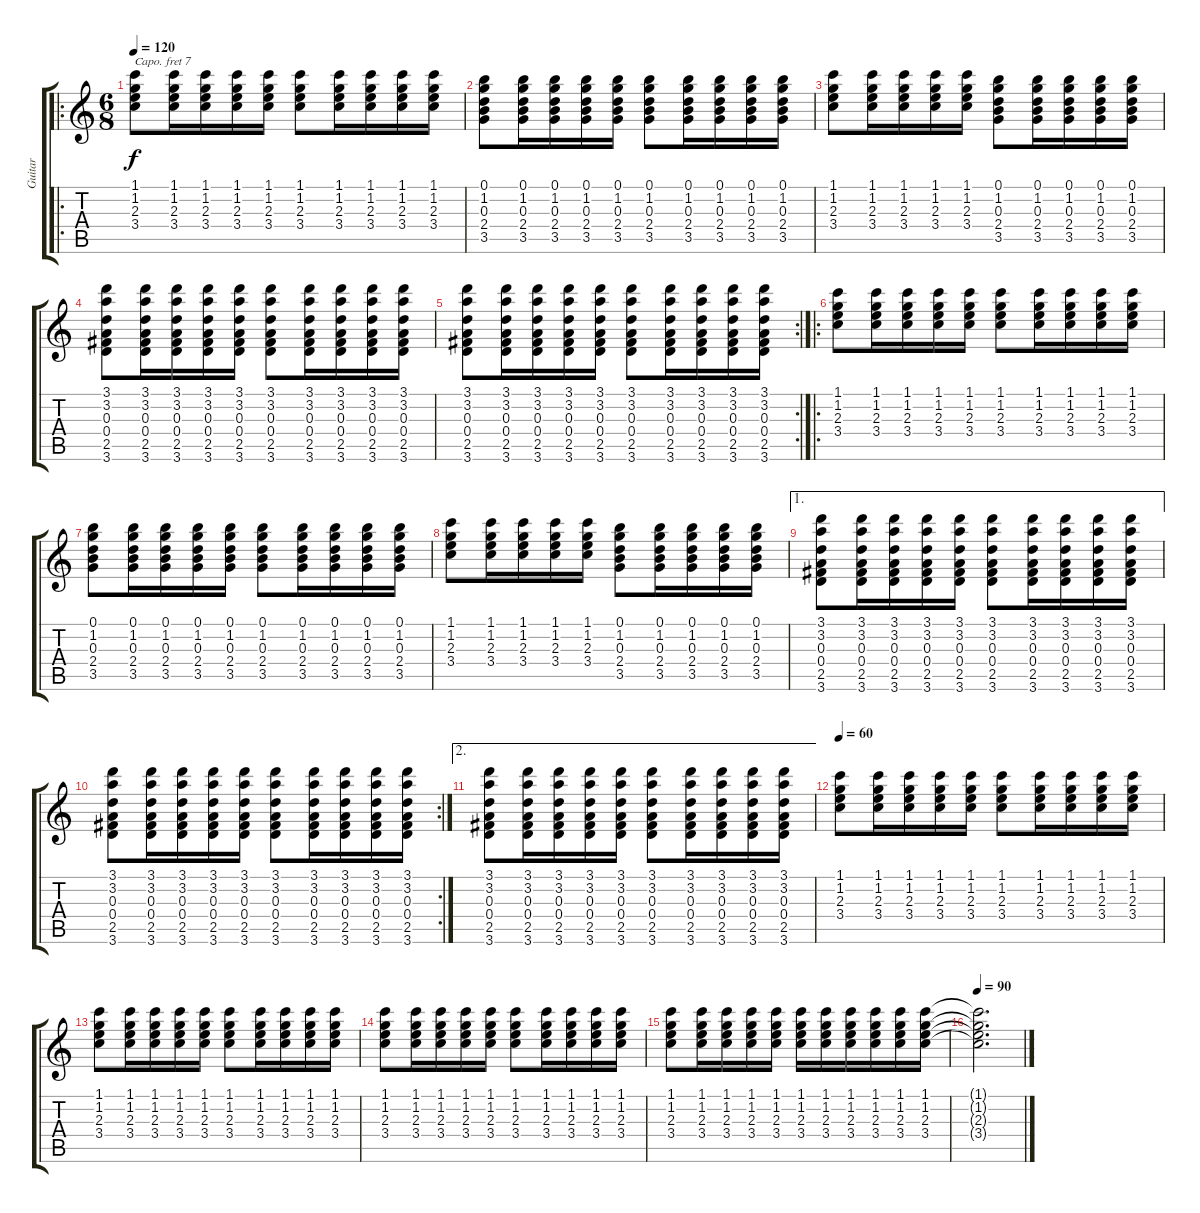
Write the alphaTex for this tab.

\track ("Guitar" "Guitar") {instrument acousticguitarnylon}
\staff {score tabs}
\capo 7
\tuning (E4 B3 G3 D3 A2 E2) {hide}
\ro
\ts (6 8)
\tempo 120
\clef g2
\ks c
(1.1 1.2 2.3 3.4).8{dy f} (1.1 1.2 2.3 3.4).16 (1.1 1.2 2.3 3.4).16 (1.1 1.2 2.3 3.4).16 (1.1 1.2 2.3 3.4).16 (1.1 1.2 2.3 3.4).8 (1.1 1.2 2.3 3.4).16 (1.1 1.2 2.3 3.4).16 (1.1 1.2 2.3 3.4).16 (1.1 1.2 2.3 3.4).16 |
(0.1 1.2 0.3 2.4 3.5).8 (0.1 1.2 0.3 2.4 3.5).16 (0.1 1.2 0.3 2.4 3.5).16 (0.1 1.2 0.3 2.4 3.5).16 (0.1 1.2 0.3 2.4 3.5).16 (0.1 1.2 0.3 2.4 3.5).8 (0.1 1.2 0.3 2.4 3.5).16 (0.1 1.2 0.3 2.4 3.5).16 (0.1 1.2 0.3 2.4 3.5).16 (0.1 1.2 0.3 2.4 3.5).16 |
(1.1 1.2 2.3 3.4).8 (1.1 1.2 2.3 3.4).16 (1.1 1.2 2.3 3.4).16 (1.1 1.2 2.3 3.4).16 (1.1 1.2 2.3 3.4).16 (0.1 1.2 0.3 2.4 3.5).8 (0.1 1.2 0.3 2.4 3.5).16 (0.1 1.2 0.3 2.4 3.5).16 (0.1 1.2 0.3 2.4 3.5).16 (0.1 1.2 0.3 2.4 3.5).16 |
(3.1 3.2 0.3 0.4 2.5 3.6).8 (3.1 3.2 0.3 0.4 2.5 3.6).16 (3.1 3.2 0.3 0.4 2.5 3.6).16 (3.1 3.2 0.3 0.4 2.5 3.6).16 (3.1 3.2 0.3 0.4 2.5 3.6).16 (3.1 3.2 0.3 0.4 2.5 3.6).8 (3.1 3.2 0.3 0.4 2.5 3.6).16 (3.1 3.2 0.3 0.4 2.5 3.6).16 (3.1 3.2 0.3 0.4 2.5 3.6).16 (3.1 3.2 0.3 0.4 2.5 3.6).16 |
\rc 2
(3.1 3.2 0.3 0.4 2.5 3.6).8 (3.1 3.2 0.3 0.4 2.5 3.6).16 (3.1 3.2 0.3 0.4 2.5 3.6).16 (3.1 3.2 0.3 0.4 2.5 3.6).16 (3.1 3.2 0.3 0.4 2.5 3.6).16 (3.1 3.2 0.3 0.4 2.5 3.6).8 (3.1 3.2 0.3 0.4 2.5 3.6).16 (3.1 3.2 0.3 0.4 2.5 3.6).16 (3.1 3.2 0.3 0.4 2.5 3.6).16 (3.1 3.2 0.3 0.4 2.5 3.6).16 |
\ro
(1.1 1.2 2.3 3.4).8 (1.1 1.2 2.3 3.4).16 (1.1 1.2 2.3 3.4).16 (1.1 1.2 2.3 3.4).16 (1.1 1.2 2.3 3.4).16 (1.1 1.2 2.3 3.4).8 (1.1 1.2 2.3 3.4).16 (1.1 1.2 2.3 3.4).16 (1.1 1.2 2.3 3.4).16 (1.1 1.2 2.3 3.4).16 |
(0.1 1.2 0.3 2.4 3.5).8 (0.1 1.2 0.3 2.4 3.5).16 (0.1 1.2 0.3 2.4 3.5).16 (0.1 1.2 0.3 2.4 3.5).16 (0.1 1.2 0.3 2.4 3.5).16 (0.1 1.2 0.3 2.4 3.5).8 (0.1 1.2 0.3 2.4 3.5).16 (0.1 1.2 0.3 2.4 3.5).16 (0.1 1.2 0.3 2.4 3.5).16 (0.1 1.2 0.3 2.4 3.5).16 |
(1.1 1.2 2.3 3.4).8 (1.1 1.2 2.3 3.4).16 (1.1 1.2 2.3 3.4).16 (1.1 1.2 2.3 3.4).16 (1.1 1.2 2.3 3.4).16 (0.1 1.2 0.3 2.4 3.5).8 (0.1 1.2 0.3 2.4 3.5).16 (0.1 1.2 0.3 2.4 3.5).16 (0.1 1.2 0.3 2.4 3.5).16 (0.1 1.2 0.3 2.4 3.5).16 |
\ae 1
(3.1 3.2 0.3 0.4 2.5 3.6).8 (3.1 3.2 0.3 0.4 2.5 3.6).16 (3.1 3.2 0.3 0.4 2.5 3.6).16 (3.1 3.2 0.3 0.4 2.5 3.6).16 (3.1 3.2 0.3 0.4 2.5 3.6).16 (3.1 3.2 0.3 0.4 2.5 3.6).8 (3.1 3.2 0.3 0.4 2.5 3.6).16 (3.1 3.2 0.3 0.4 2.5 3.6).16 (3.1 3.2 0.3 0.4 2.5 3.6).16 (3.1 3.2 0.3 0.4 2.5 3.6).16 |
\rc 2
(3.1 3.2 0.3 0.4 2.5 3.6).8 (3.1 3.2 0.3 0.4 2.5 3.6).16 (3.1 3.2 0.3 0.4 2.5 3.6).16 (3.1 3.2 0.3 0.4 2.5 3.6).16 (3.1 3.2 0.3 0.4 2.5 3.6).16 (3.1 3.2 0.3 0.4 2.5 3.6).8 (3.1 3.2 0.3 0.4 2.5 3.6).16 (3.1 3.2 0.3 0.4 2.5 3.6).16 (3.1 3.2 0.3 0.4 2.5 3.6).16 (3.1 3.2 0.3 0.4 2.5 3.6).16 |
\ae 2
(3.1 3.2 0.3 0.4 2.5 3.6).8 (3.1 3.2 0.3 0.4 2.5 3.6).16 (3.1 3.2 0.3 0.4 2.5 3.6).16 (3.1 3.2 0.3 0.4 2.5 3.6).16 (3.1 3.2 0.3 0.4 2.5 3.6).16 (3.1 3.2 0.3 0.4 2.5 3.6).8 (3.1 3.2 0.3 0.4 2.5 3.6).16 (3.1 3.2 0.3 0.4 2.5 3.6).16 (3.1 3.2 0.3 0.4 2.5 3.6).16 (3.1 3.2 0.3 0.4 2.5 3.6).16 |
\tempo 60
(1.1 1.2 2.3 3.4).8 (1.1 1.2 2.3 3.4).16 (1.1 1.2 2.3 3.4).16 (1.1 1.2 2.3 3.4).16 (1.1 1.2 2.3 3.4).16 (1.1 1.2 2.3 3.4).8 (1.1 1.2 2.3 3.4).16 (1.1 1.2 2.3 3.4).16 (1.1 1.2 2.3 3.4).16 (1.1 1.2 2.3 3.4).16 |
(1.1 1.2 2.3 3.4).8 (1.1 1.2 2.3 3.4).16 (1.1 1.2 2.3 3.4).16 (1.1 1.2 2.3 3.4).16 (1.1 1.2 2.3 3.4).16 (1.1 1.2 2.3 3.4).8 (1.1 1.2 2.3 3.4).16 (1.1 1.2 2.3 3.4).16 (1.1 1.2 2.3 3.4).16 (1.1 1.2 2.3 3.4).16 |
(1.1 1.2 2.3 3.4).8 (1.1 1.2 2.3 3.4).16 (1.1 1.2 2.3 3.4).16 (1.1 1.2 2.3 3.4).16 (1.1 1.2 2.3 3.4).16 (1.1 1.2 2.3 3.4).8 (1.1 1.2 2.3 3.4).16 (1.1 1.2 2.3 3.4).16 (1.1 1.2 2.3 3.4).16 (1.1 1.2 2.3 3.4).16 |
(1.1 1.2 2.3 3.4).8 (1.1 1.2 2.3 3.4).16 (1.1 1.2 2.3 3.4).16 (1.1 1.2 2.3 3.4).16 (1.1 1.2 2.3 3.4).16 (1.1 1.2 2.3 3.4).16 (1.1 1.2 2.3 3.4).16 (1.1 1.2 2.3 3.4).16 (1.1 1.2 2.3 3.4).16 (1.1 1.2 2.3 3.4).16 (1.1 1.2 2.3 3.4).16 |
\tempo 90
(1.1{t} 1.2{t} 2.3{t} 3.4{t}).2{d}
